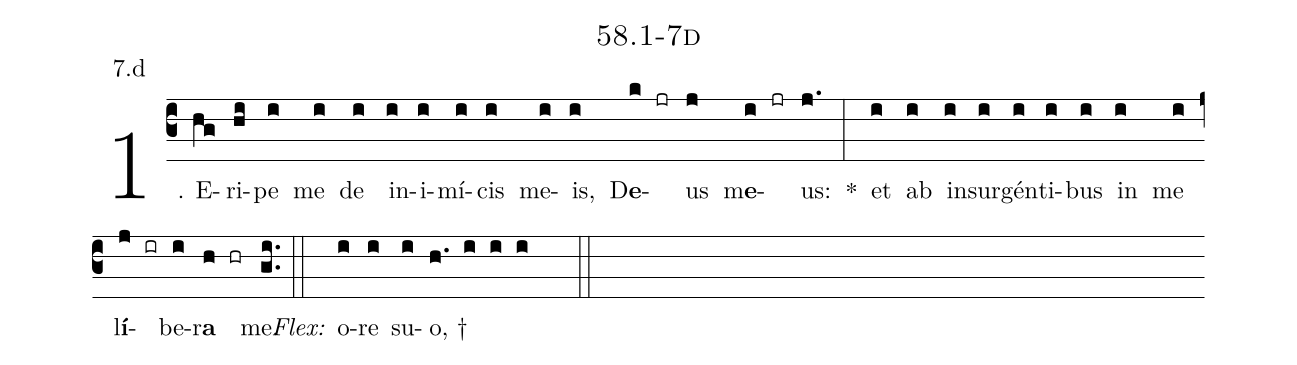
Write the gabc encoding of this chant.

name: 58.1-7d;
annotation: 7.d;
%%
(c3)1. E(hg)ri(hi)pe(i) me(i) de(i) in(i)i(i)mí(i)cis(i) me(i)is,(i) D<b>e</b>(k jr)us(j) m<b>e</b>(i jr)us:(j.) *(:) et(i) ab(i) in(i)sur(i)gén(i)ti(i)bus(i) in(i) me(i) l<b>í</b>(j ir)be(i)r<b>a</b>(h hr) me.(gi..) (::)
<i>Flex:</i>()  o(i)re(i) su(i)o, †(h. i i i  ::)
